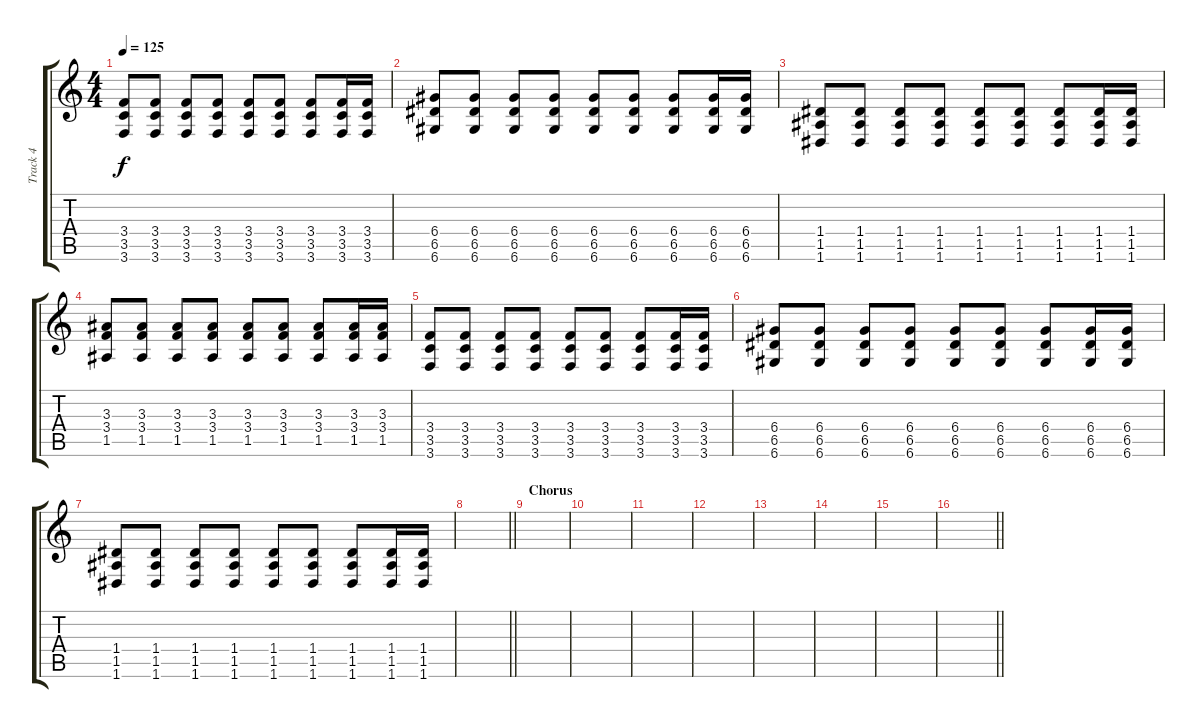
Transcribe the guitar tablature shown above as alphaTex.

\track ("Track 4" "Track 4") {instrument electricguitarclean}
\staff {score tabs}
\tuning (E4 B3 G3 D3 A2 D2) {hide}
\ts (4 4)
\tempo 125
\clef g2
\ks c
(3.4 3.5 3.6).8{dy f} (3.4 3.5 3.6).8 (3.4 3.5 3.6).8 (3.4 3.5 3.6).8 (3.4 3.5 3.6).8 (3.4 3.5 3.6).8 (3.4 3.5 3.6).8 (3.4 3.5 3.6).16 (3.4 3.5 3.6).16 |
(6.4 6.5 6.6).8 (6.4 6.5 6.6).8 (6.4 6.5 6.6).8 (6.4 6.5 6.6).8 (6.4 6.5 6.6).8 (6.4 6.5 6.6).8 (6.4 6.5 6.6).8 (6.4 6.5 6.6).16 (6.4 6.5 6.6).16 |
(1.4 1.5 1.6).8 (1.4 1.5 1.6).8 (1.4 1.5 1.6).8 (1.4 1.5 1.6).8 (1.4 1.5 1.6).8 (1.4 1.5 1.6).8 (1.4 1.5 1.6).8 (1.4 1.5 1.6).16 (1.4 1.5 1.6).16 |
(3.3 3.4 1.5).8 (3.3 3.4 1.5).8 (3.3 3.4 1.5).8 (3.3 3.4 1.5).8 (3.3 3.4 1.5).8 (3.3 3.4 1.5).8 (3.3 3.4 1.5).8 (3.3 3.4 1.5).16 (3.3 3.4 1.5).16 |
(3.4 3.5 3.6).8 (3.4 3.5 3.6).8 (3.4 3.5 3.6).8 (3.4 3.5 3.6).8 (3.4 3.5 3.6).8 (3.4 3.5 3.6).8 (3.4 3.5 3.6).8 (3.4 3.5 3.6).16 (3.4 3.5 3.6).16 |
(6.4 6.5 6.6).8 (6.4 6.5 6.6).8 (6.4 6.5 6.6).8 (6.4 6.5 6.6).8 (6.4 6.5 6.6).8 (6.4 6.5 6.6).8 (6.4 6.5 6.6).8 (6.4 6.5 6.6).16 (6.4 6.5 6.6).16 |
(1.4 1.5 1.6).8 (1.4 1.5 1.6).8 (1.4 1.5 1.6).8 (1.4 1.5 1.6).8 (1.4 1.5 1.6).8 (1.4 1.5 1.6).8 (1.4 1.5 1.6).8 (1.4 1.5 1.6).16 (1.4 1.5 1.6).16 |
\barLineRight lightlight
|
\section ("" "Chorus")
|
|
|
|
|
|
|
\barLineRight lightlight
